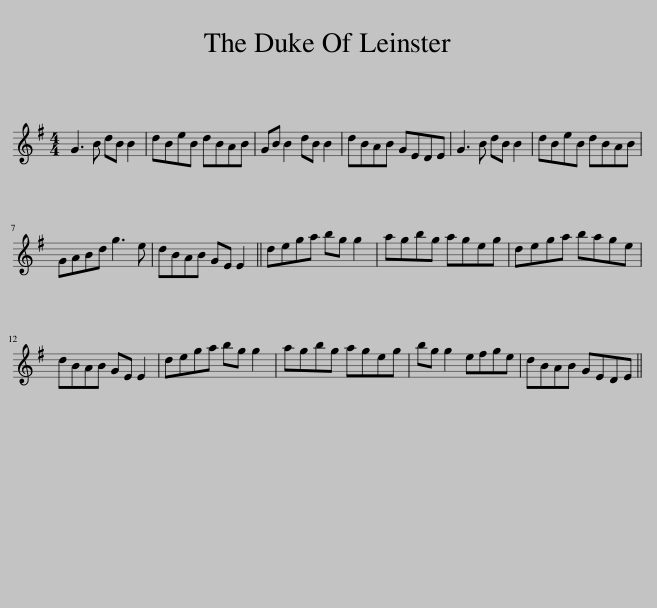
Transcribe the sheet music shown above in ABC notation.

X:1
L:1/8
M:4/4
I:linebreak $
K:G
V:1 treble
V:1
 G3 B dB B2 | dBeB dBAB | GB B2 dB B2 | dBAB GEDE | G3 B dB B2 | %5
 dBeB dBAB |$ GABd g3 e | dBAB GE E2 || dega bg g2 | agbg ageg | %10
 dega bage |$ dBAB GE E2 | dega bg g2 | agbg ageg | bg g2 efge | %15
 dBAB GEDE || %16
